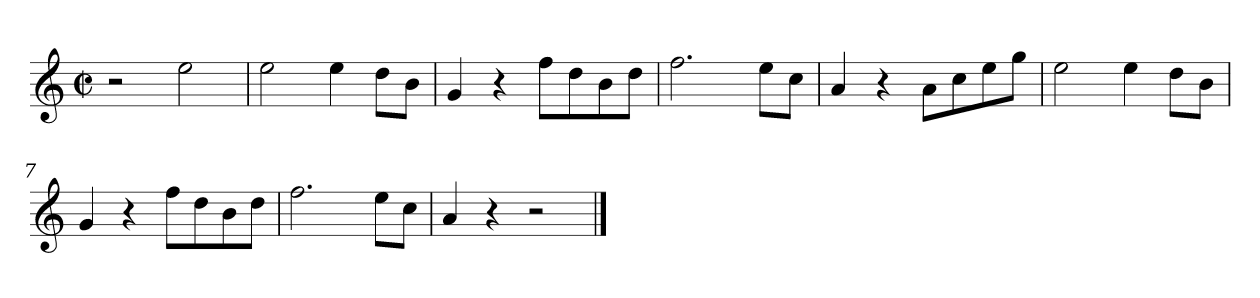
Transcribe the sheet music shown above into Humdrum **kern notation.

**kern
*part1
*staff1
*clefG2
*k[]
*C:
*M2/2
*met(c|)
=1
2r
2ee\
=2
2ee\
4ee\
8dd\L
8b\J
=3
4g/
4r
8ff\L
8dd\
8b\
8dd\J
=4
2.ff\
8ee\L
8cc\J
=5
4a/
4r
8a\L
8cc\
8ee\
8gg\J
=6
2ee\
4ee\
8dd\L
8b\J
!!LO:LB:g=z
=7
4g/
4r
8ff\L
8dd\
8b\
8dd\J
=8
2.ff\
8ee\L
8cc\J
=9
4a/
4r
2r
==
*-
